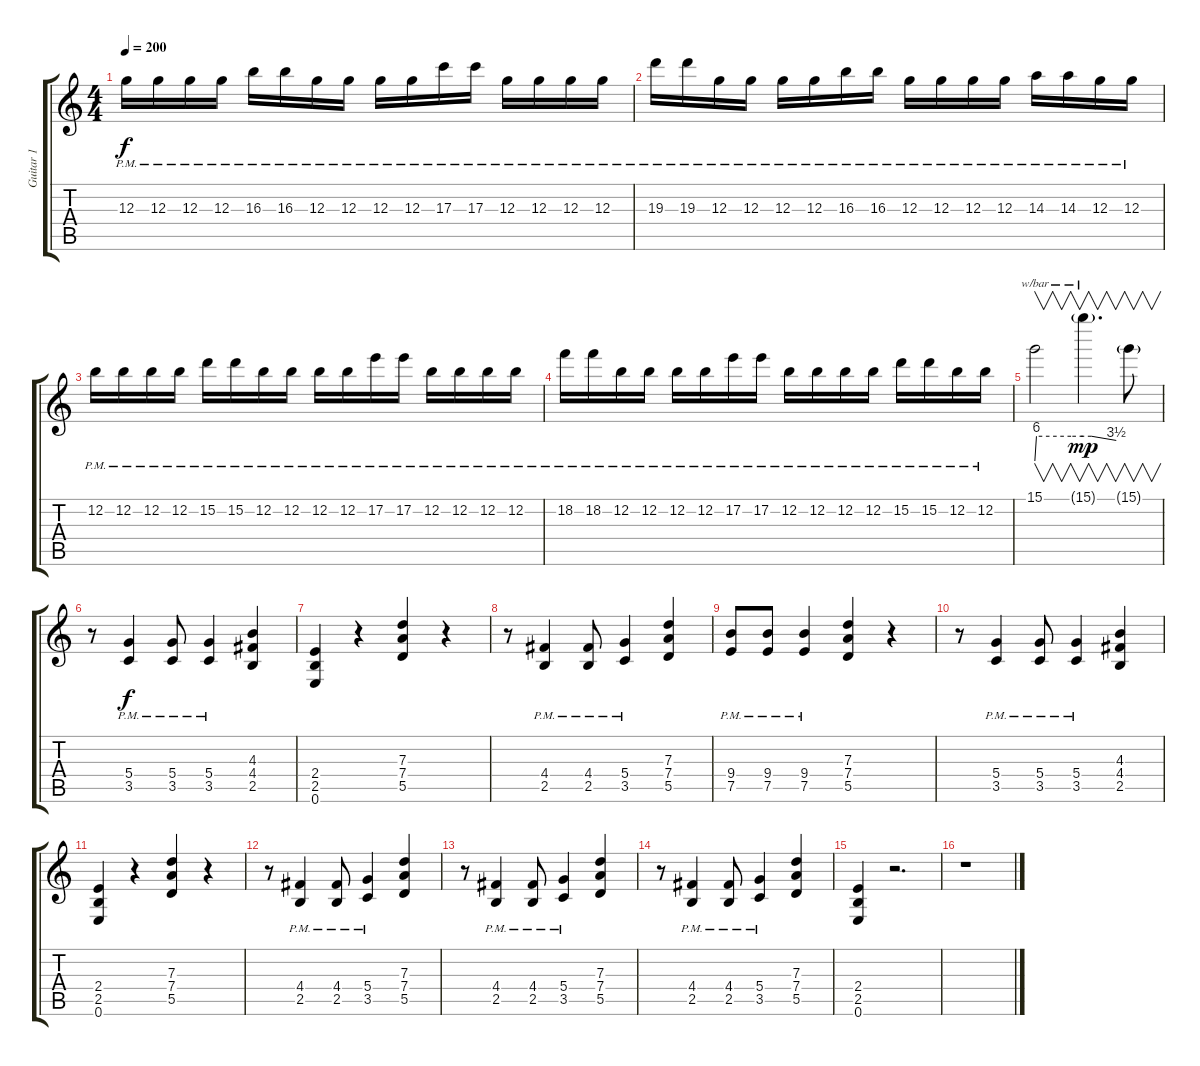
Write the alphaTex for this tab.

\track ("Guitar 1" "Guitar 1") {instrument overdrivenguitar}
\staff {score tabs}
\tuning (E4 B3 G3 D3 A2 E2) {hide}
\ts (4 4)
\tempo 200
\clef g2
\ks c
12.3{pm}.16{dy f} 12.3{pm}.16 12.3{pm}.16 12.3{pm}.16 16.3{pm}.16 16.3{pm}.16 12.3{pm}.16 12.3{pm}.16 12.3{pm}.16 12.3{pm}.16 17.3{pm}.16 17.3{pm}.16 12.3{pm}.16 12.3{pm}.16 12.3{pm}.16 12.3{pm}.16 |
19.3{pm}.16 19.3{pm}.16 12.3{pm}.16 12.3{pm}.16 12.3{pm}.16 12.3{pm}.16 16.3{pm}.16 16.3{pm}.16 12.3{pm}.16 12.3{pm}.16 12.3{pm}.16 12.3{pm}.16 14.3{pm}.16 14.3{pm}.16 12.3{pm}.16 12.3{pm}.16 |
12.2{pm}.16 12.2{pm}.16 12.2{pm}.16 12.2{pm}.16 15.2{pm}.16 15.2{pm}.16 12.2{pm}.16 12.2{pm}.16 12.2{pm}.16 12.2{pm}.16 17.2{pm}.16 17.2{pm}.16 12.2{pm}.16 12.2{pm}.16 12.2{pm}.16 12.2{pm}.16 |
18.2{pm}.16 18.2{pm}.16 12.2{pm}.16 12.2{pm}.16 12.2{pm}.16 12.2{pm}.16 17.2{pm}.16 17.2{pm}.16 12.2{pm}.16 12.2{pm}.16 12.2{pm}.16 12.2{pm}.16 15.2{pm}.16 15.2{pm}.16 12.2{pm}.16 12.2{pm}.16 |
15.1.2{v tbe (custom default 0 0 2 24 45 24 60 24)} 15.1{g}.4{v d tbe (custom default 0 24 15 24 60 14) dy mp} 15.1{g}.8{v} |
r.8 (5.4{pm} 3.5{pm}).4{dy f} (5.4{pm} 3.5{pm}).8 (5.4{pm} 3.5{pm}).4 (4.3 4.4 2.5).4 |
(2.4 2.5 0.6).4 r.4 (7.3 7.4 5.5).4 r.4 |
r.8 (4.4{pm} 2.5{pm}).4 (4.4{pm} 2.5{pm}).8 (5.4{pm} 3.5{pm}).4 (7.3 7.4 5.5).4 |
(9.4{pm} 7.5{pm}).8 (9.4{pm} 7.5{pm}).8 (9.4{pm} 7.5{pm}).4 (7.3 7.4 5.5).4 r.4 |
r.8 (5.4{pm} 3.5{pm}).4 (5.4{pm} 3.5{pm}).8 (5.4{pm} 3.5{pm}).4 (4.3 4.4 2.5).4 |
(2.4 2.5 0.6).4 r.4 (7.3 7.4 5.5).4 r.4 |
r.8 (4.4{pm} 2.5{pm}).4 (4.4{pm} 2.5{pm}).8 (5.4{pm} 3.5{pm}).4 (7.3 7.4 5.5).4 |
r.8 (4.4{pm} 2.5{pm}).4 (4.4{pm} 2.5{pm}).8 (5.4{pm} 3.5{pm}).4 (7.3 7.4 5.5).4 |
r.8 (4.4{pm} 2.5{pm}).4 (4.4{pm} 2.5{pm}).8 (5.4{pm} 3.5{pm}).4 (7.3 7.4 5.5).4 |
(2.4 2.5 0.6).4 r.2{d} |
r.1
